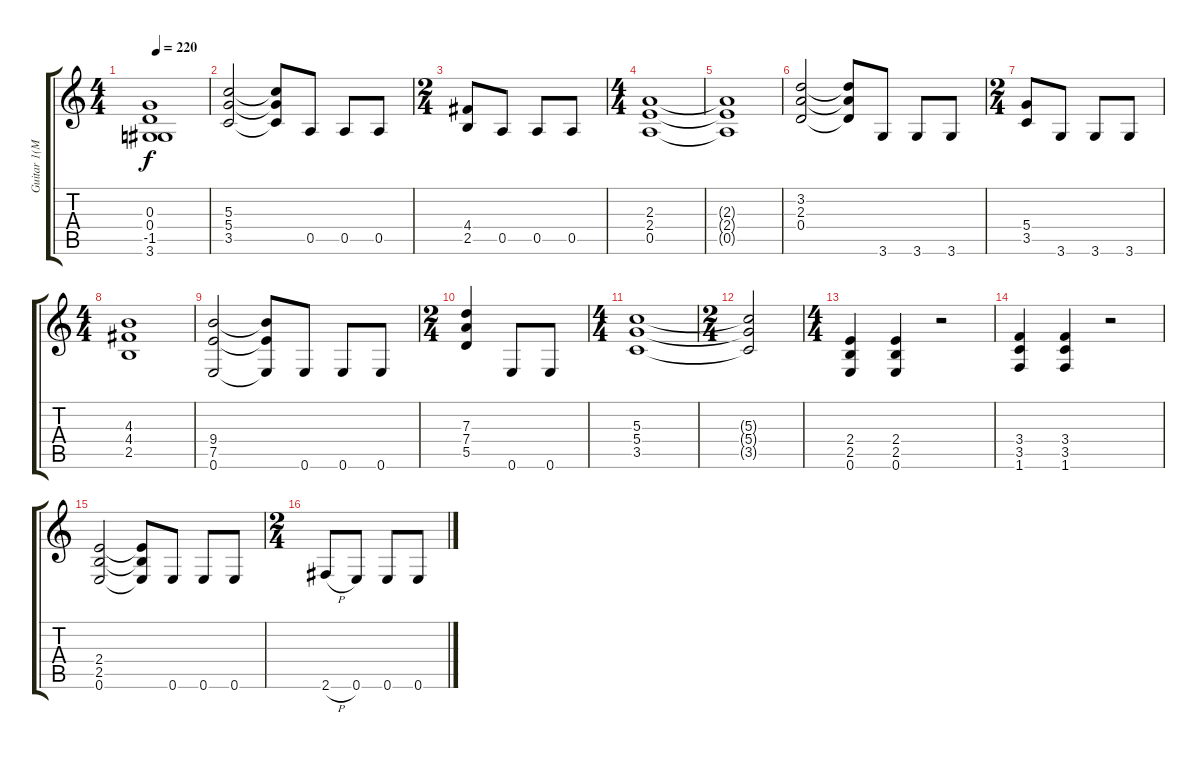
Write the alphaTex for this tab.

\track ("Guitar 1(Main Rhythm)" "Guitar 1(M") {instrument distortionguitar}
\staff {score tabs}
\tuning (E4 B3 G3 D3 A2 E2) {hide}
\ts (4 4)
\tempo 220
\clef g2
\ks c
(0.3{t} 0.4{t} -1.5{t} 3.6{t}).1{dy f} |
(5.3 5.4 3.5).2 (5.3{t} 5.4{t} 3.5{t}).8 0.5.8 0.5.8 0.5.8 |
\ts (2 4)
(4.4 2.5).8 0.5.8 0.5.8 0.5.8 |
\ts (4 4)
(2.3 2.4 0.5).1 |
(2.3{t} 2.4{t} 0.5{t}).1 |
(3.2 2.3 0.4).2 (3.2{t} 2.3{t} 0.4{t}).8 3.6.8 3.6.8 3.6.8 |
\ts (2 4)
(5.4 3.5).8 3.6.8 3.6.8 3.6.8 |
\ts (4 4)
(4.3 4.4 2.5).1 |
(9.4 7.5 0.6).2 (9.4{t} 7.5{t} 0.6{t}).8 0.6.8 0.6.8 0.6.8 |
\ts (2 4)
(7.3 7.4 5.5).4 0.6.8 0.6.8 |
\ts (4 4)
(5.3 5.4 3.5).1 |
\ts (2 4)
(5.3{t} 5.4{t} 3.5{t}).2 |
\ts (4 4)
(2.4 2.5 0.6).4 (2.4 2.5 0.6).4 r.2 |
(3.4 3.5 1.6).4 (3.4 3.5 1.6).4 r.2 |
(2.4 2.5 0.6).2 (2.4{t} 2.5{t} 0.6{t}).8 0.6.8 0.6.8 0.6.8 |
\ts (2 4)
2.6{h}.8 0.6.8 0.6.8 0.6.8
